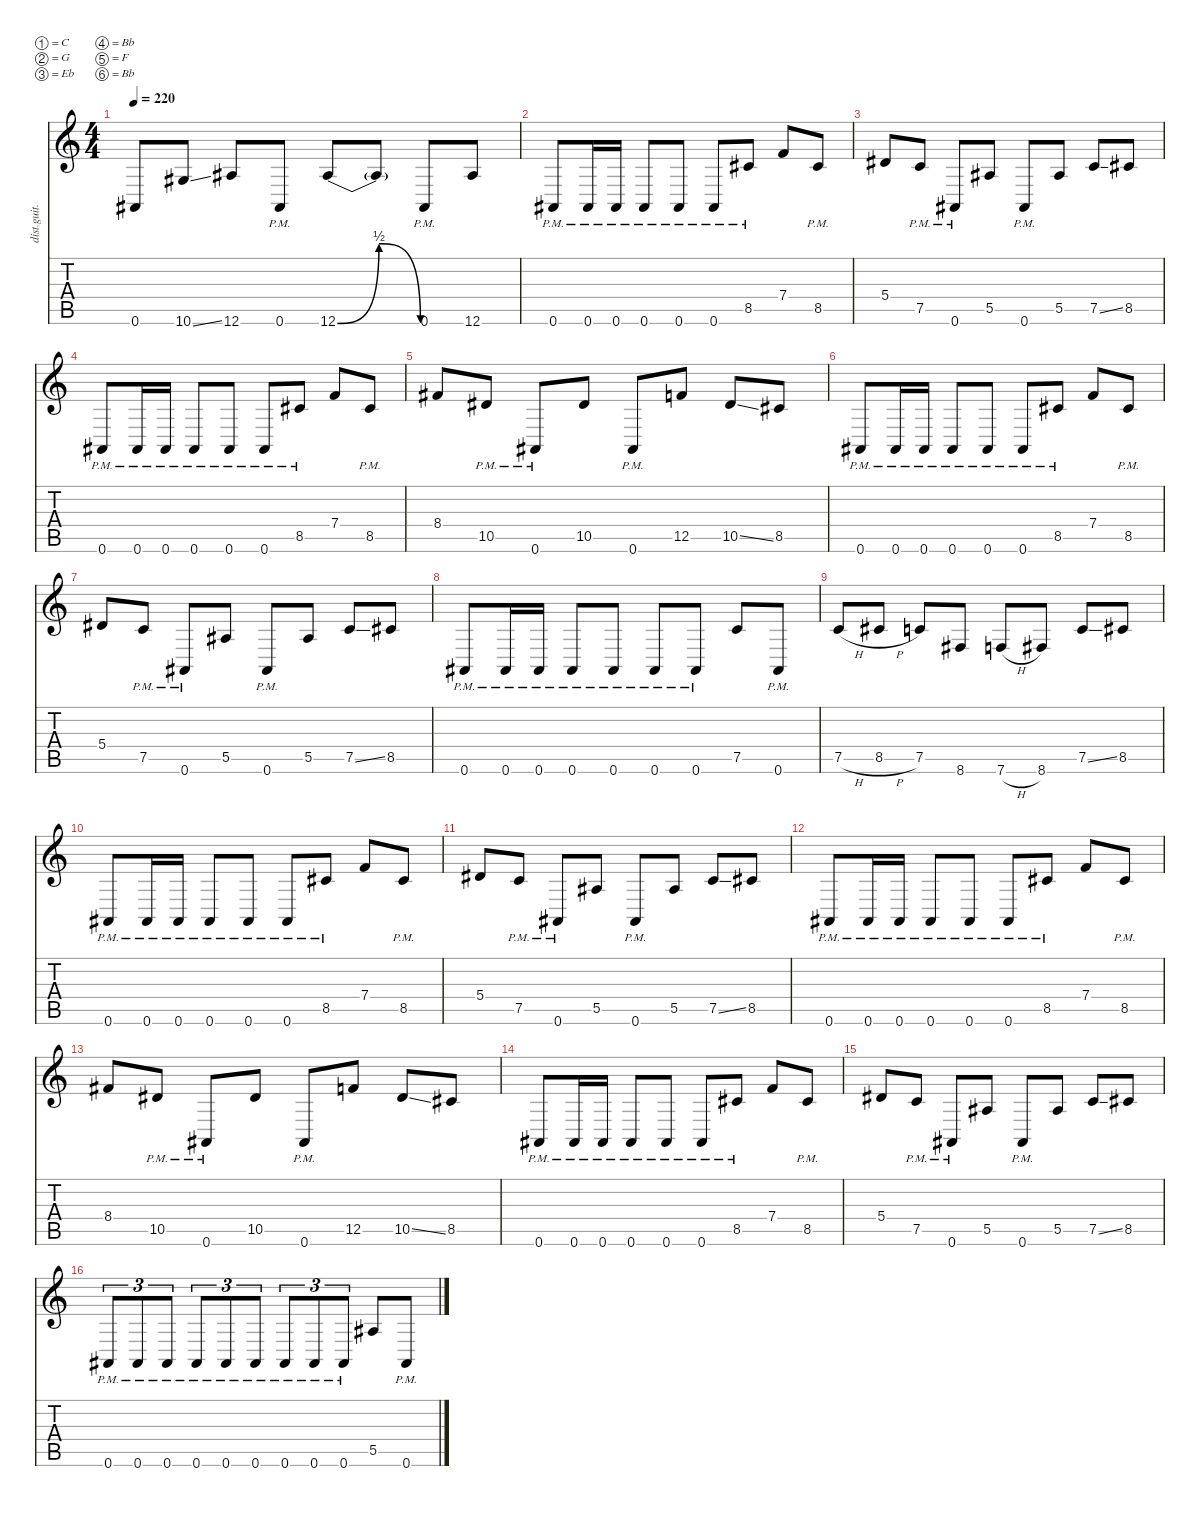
\defaultSystemsLayout 4
\hideDynamics
\bracketExtendMode nobrackets
\track ("riff L" "dist.guit.") {instrument distortionguitar}
\staff {score tabs}
\tuning (C4 G3 Eb3 Bb2 F2 Bb1)
\ts (4 4)
\tempo 220
\clef g2
\ks c
0.6{acc #}.8{dy mf beam Up} 10.6{ss acc #}.8{beam Up} 12.6{acc #}.8{beam Up} 0.6{pm acc #}.8{beam Up} 12.6{be (bendrelease 0 0 10.2 2 20.4 2 30 0) acc #}.8{beam Up} 12.6{t acc #}.8{beam Up} 0.6{pm acc #}.8{beam Up} 12.6{acc #}.8{beam Up} |
0.6{pm acc #}.8{beam Up} 0.6{pm acc #}.16{beam Up} 0.6{pm acc #}.16{beam Up} 0.6{pm acc #}.8{beam Up} 0.6{pm acc #}.8{beam Up} 0.6{pm acc #}.8{beam Up} 8.5{pm acc #}.8{beam Up} 7.4.8{beam Up} 8.5{pm acc #}.8{beam Up} |
5.4{acc #}.8{beam Up} 7.5{pm}.8{beam Up} 0.6{pm acc #}.8{beam Up} 5.5{acc #}.8{beam Up} 0.6{pm acc #}.8{beam Up} 5.5{acc #}.8{beam Up} 7.5{ss}.8{beam Up} 8.5{acc #}.8{beam Up} |
0.6{pm acc #}.8{beam Up} 0.6{pm acc #}.16{beam Up} 0.6{pm acc #}.16{beam Up} 0.6{pm acc #}.8{beam Up} 0.6{pm acc #}.8{beam Up} 0.6{pm acc #}.8{beam Up} 8.5{pm acc #}.8{beam Up} 7.4.8{beam Up} 8.5{pm acc #}.8{beam Up} |
8.4{acc #}.8{beam Up} 10.5{pm acc #}.8{beam Up} 0.6{pm acc #}.8{beam Up} 10.5{acc #}.8{beam Up} 0.6{pm acc #}.8{beam Up} 12.5.8{beam Up} 10.5{ss acc #}.8{beam Up} 8.5{acc #}.8{beam Up} |
0.6{pm acc #}.8{beam Up} 0.6{pm acc #}.16{beam Up} 0.6{pm acc #}.16{beam Up} 0.6{pm acc #}.8{beam Up} 0.6{pm acc #}.8{beam Up} 0.6{pm acc #}.8{beam Up} 8.5{pm acc #}.8{beam Up} 7.4.8{beam Up} 8.5{pm acc #}.8{beam Up} |
5.4{acc #}.8{beam Up} 7.5{pm}.8{beam Up} 0.6{pm acc #}.8{beam Up} 5.5{acc #}.8{beam Up} 0.6{pm acc #}.8{beam Up} 5.5{acc #}.8{beam Up} 7.5{ss}.8{beam Up} 8.5{acc #}.8{beam Up} |
0.6{pm acc #}.8{beam Up} 0.6{pm acc #}.16{beam Up} 0.6{pm acc #}.16{beam Up} 0.6{pm acc #}.8{beam Up} 0.6{pm acc #}.8{beam Up} 0.6{pm acc #}.8{beam Up} 0.6{pm acc #}.8{beam Up} 7.5.8{beam Up} 0.6{pm acc #}.8{beam Up} |
7.5{h}.8{beam Up} 8.5{h acc #}.8{beam Up} 7.5.8{beam Up} 8.6{acc #}.8{beam Up} 7.6{h}.8{beam Up} 8.6{acc #}.8{beam Up} 7.5{ss}.8{beam Up} 8.5{acc #}.8{beam Up} |
0.6{pm acc #}.8{beam Up} 0.6{pm acc #}.16{beam Up} 0.6{pm acc #}.16{beam Up} 0.6{pm acc #}.8{beam Up} 0.6{pm acc #}.8{beam Up} 0.6{pm acc #}.8{beam Up} 8.5{pm acc #}.8{beam Up} 7.4.8{beam Up} 8.5{pm acc #}.8{beam Up} |
5.4{acc #}.8{beam Up} 7.5{pm}.8{beam Up} 0.6{pm acc #}.8{beam Up} 5.5{acc #}.8{beam Up} 0.6{pm acc #}.8{beam Up} 5.5{acc #}.8{beam Up} 7.5{ss}.8{beam Up} 8.5{acc #}.8{beam Up} |
0.6{pm acc #}.8{beam Up} 0.6{pm acc #}.16{beam Up} 0.6{pm acc #}.16{beam Up} 0.6{pm acc #}.8{beam Up} 0.6{pm acc #}.8{beam Up} 0.6{pm acc #}.8{beam Up} 8.5{pm acc #}.8{beam Up} 7.4.8{beam Up} 8.5{pm acc #}.8{beam Up} |
8.4{acc #}.8{beam Up} 10.5{pm acc #}.8{beam Up} 0.6{pm acc #}.8{beam Up} 10.5{acc #}.8{beam Up} 0.6{pm acc #}.8{beam Up} 12.5.8{beam Up} 10.5{ss acc #}.8{beam Up} 8.5{acc #}.8{beam Up} |
0.6{pm acc #}.8{beam Up} 0.6{pm acc #}.16{beam Up} 0.6{pm acc #}.16{beam Up} 0.6{pm acc #}.8{beam Up} 0.6{pm acc #}.8{beam Up} 0.6{pm acc #}.8{beam Up} 8.5{pm acc #}.8{beam Up} 7.4.8{beam Up} 8.5{pm acc #}.8{beam Up} |
5.4{acc #}.8{beam Up} 7.5{pm}.8{beam Up} 0.6{pm acc #}.8{beam Up} 5.5{acc #}.8{beam Up} 0.6{pm acc #}.8{beam Up} 5.5{acc #}.8{beam Up} 7.5{ss}.8{beam Up} 8.5{acc #}.8{beam Up} |
0.6{pm acc #}.8{tu (3 2) beam Up} 0.6{pm acc #}.8{tu (3 2) beam Up} 0.6{pm acc #}.8{tu (3 2) beam Up} 0.6{pm acc #}.8{tu (3 2) beam Up} 0.6{pm acc #}.8{tu (3 2) beam Up} 0.6{pm acc #}.8{tu (3 2) beam Up} 0.6{pm acc #}.8{tu (3 2) beam Up} 0.6{pm acc #}.8{tu (3 2) beam Up} 0.6{pm acc #}.8{tu (3 2) beam Up} 5.5{acc #}.8{beam Up} 0.6{pm acc #}.8{beam Up}
